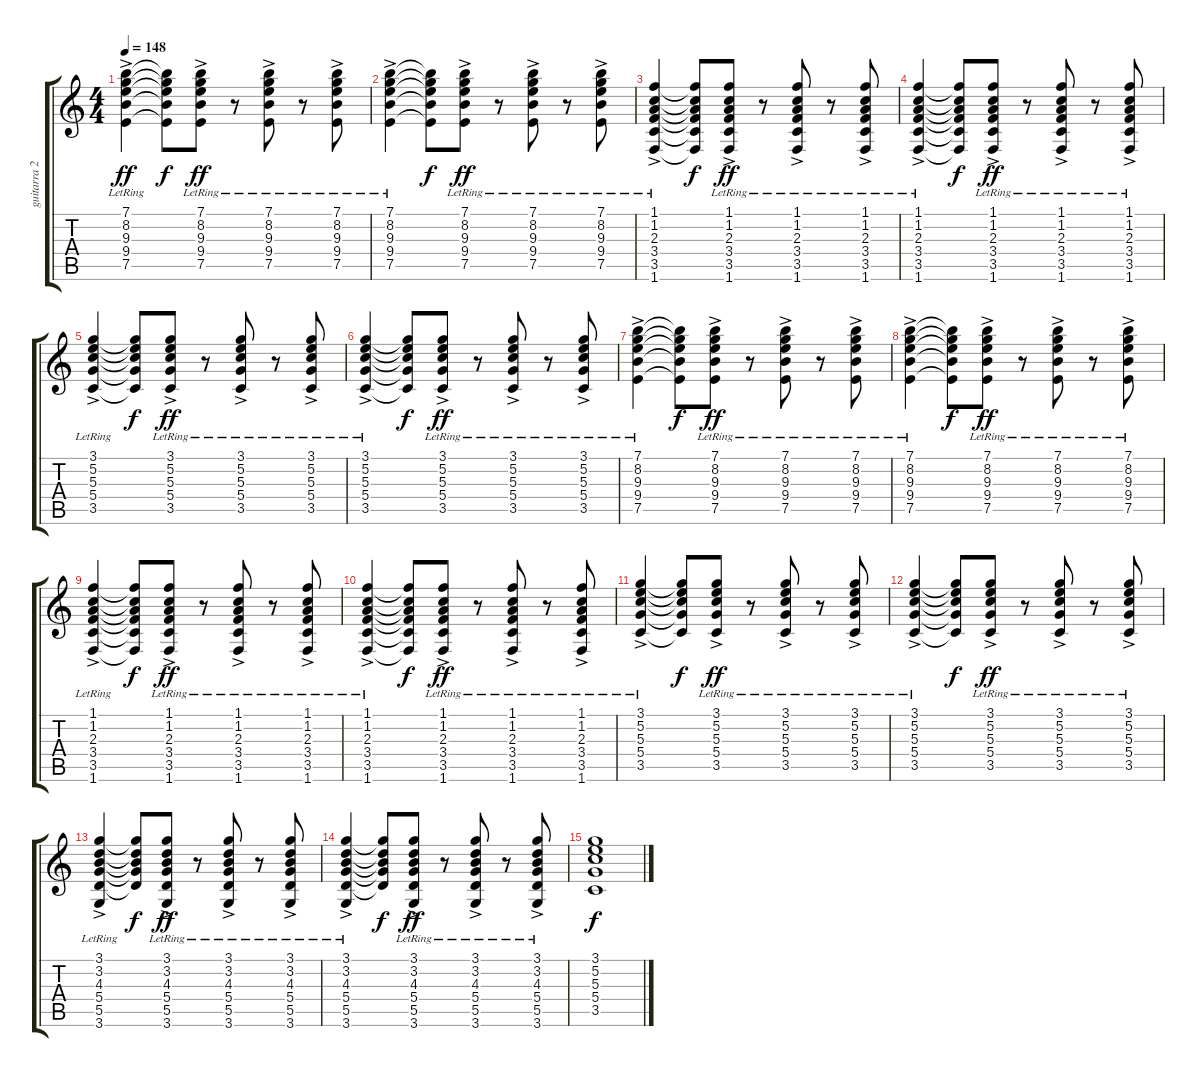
\track ("guitarra 2" "guitarra 2") {instrument acousticguitarsteel}
\staff {score tabs}
\tuning (E4 B3 G3 D3 A2 E2) {hide}
\ts (4 4)
\tempo 148
\clef g2
\ks c
(7.1{ac lr} 8.2{ac lr} 9.3{ac lr} 9.4{ac lr} 7.5{ac lr}).4{dy ff} (7.1{t} 8.2{t} 9.3{t} 9.4{t} 7.5{t}).8{dy f} (7.1{ac lr} 8.2{ac lr} 9.3{ac lr} 9.4{ac lr} 7.5{ac lr}).8{dy ff} r.8 (7.1{ac lr} 8.2{ac lr} 9.3{ac lr} 9.4{ac lr} 7.5{ac lr}).8 r.8 (7.1{ac lr} 8.2{ac lr} 9.3{ac lr} 9.4{ac lr} 7.5{ac lr}).8 |
(7.1{ac lr} 8.2{ac lr} 9.3{ac lr} 9.4{ac lr} 7.5{ac lr}).4 (7.1{t} 8.2{t} 9.3{t} 9.4{t} 7.5{t}).8{dy f} (7.1{ac lr} 8.2{ac lr} 9.3{ac lr} 9.4{ac lr} 7.5{ac lr}).8{dy ff} r.8 (7.1{ac lr} 8.2{ac lr} 9.3{ac lr} 9.4{ac lr} 7.5{ac lr}).8 r.8 (7.1{ac lr} 8.2{ac lr} 9.3{ac lr} 9.4{ac lr} 7.5{ac lr}).8 |
(1.1{ac lr} 1.2{ac lr} 2.3{ac lr} 3.4{ac lr} 3.5{ac lr} 1.6{ac lr}).4 (1.1{t} 1.2{t} 2.3{t} 3.4{t} 3.5{t} 1.6{t}).8{dy f} (1.1{ac lr} 1.2{ac lr} 2.3{ac lr} 3.4{ac lr} 3.5{ac lr} 1.6{ac lr}).8{dy ff} r.8 (1.1{ac lr} 1.2{ac lr} 2.3{ac lr} 3.4{ac lr} 3.5{ac lr} 1.6{ac lr}).8 r.8 (1.1{ac lr} 1.2{ac lr} 2.3{ac lr} 3.4{ac lr} 3.5{ac lr} 1.6{ac lr}).8 |
(1.1{ac lr} 1.2{ac lr} 2.3{ac lr} 3.4{ac lr} 3.5{ac lr} 1.6{ac lr}).4 (1.1{t} 1.2{t} 2.3{t} 3.4{t} 3.5{t} 1.6{t}).8{dy f} (1.1{ac lr} 1.2{ac lr} 2.3{ac lr} 3.4{ac lr} 3.5{ac lr} 1.6{ac lr}).8{dy ff} r.8 (1.1{ac lr} 1.2{ac lr} 2.3{ac lr} 3.4{ac lr} 3.5{ac lr} 1.6{ac lr}).8 r.8 (1.1{ac lr} 1.2{ac lr} 2.3{ac lr} 3.4{ac lr} 3.5{ac lr} 1.6{ac lr}).8 |
(3.1{ac lr} 5.2{ac lr} 5.3{ac lr} 5.4{ac lr} 3.5{ac lr}).4 (3.1{t} 5.2{t} 5.3{t} 5.4{t} 3.5{t}).8{dy f} (3.1{ac lr} 5.2{ac lr} 5.3{ac lr} 5.4{ac lr} 3.5{ac lr}).8{dy ff} r.8 (3.1{ac lr} 5.2{ac lr} 5.3{ac lr} 5.4{ac lr} 3.5{ac lr}).8 r.8 (3.1{ac lr} 5.2{ac lr} 5.3{ac lr} 5.4{ac lr} 3.5{ac lr}).8 |
(3.1{ac lr} 5.2{ac lr} 5.3{ac lr} 5.4{ac lr} 3.5{ac lr}).4 (3.1{t} 5.2{t} 5.3{t} 5.4{t} 3.5{t}).8{dy f} (3.1{ac lr} 5.2{ac lr} 5.3{ac lr} 5.4{ac lr} 3.5{ac lr}).8{dy ff} r.8 (3.1{ac lr} 5.2{ac lr} 5.3{ac lr} 5.4{ac lr} 3.5{ac lr}).8 r.8 (3.1{ac lr} 5.2{ac lr} 5.3{ac lr} 5.4{ac lr} 3.5{ac lr}).8 |
(7.1{ac lr} 8.2{ac lr} 9.3{ac lr} 9.4{ac lr} 7.5{ac lr}).4 (7.1{t} 8.2{t} 9.3{t} 9.4{t} 7.5{t}).8{dy f} (7.1{ac lr} 8.2{ac lr} 9.3{ac lr} 9.4{ac lr} 7.5{ac lr}).8{dy ff} r.8 (7.1{ac lr} 8.2{ac lr} 9.3{ac lr} 9.4{ac lr} 7.5{ac lr}).8 r.8 (7.1{ac lr} 8.2{ac lr} 9.3{ac lr} 9.4{ac lr} 7.5{ac lr}).8 |
(7.1{ac lr} 8.2{ac lr} 9.3{ac lr} 9.4{ac lr} 7.5{ac lr}).4 (7.1{t} 8.2{t} 9.3{t} 9.4{t} 7.5{t}).8{dy f} (7.1{ac lr} 8.2{ac lr} 9.3{ac lr} 9.4{ac lr} 7.5{ac lr}).8{dy ff} r.8 (7.1{ac lr} 8.2{ac lr} 9.3{ac lr} 9.4{ac lr} 7.5{ac lr}).8 r.8 (7.1{ac lr} 8.2{ac lr} 9.3{ac lr} 9.4{ac lr} 7.5{ac lr}).8 |
(1.1{ac lr} 1.2{ac lr} 2.3{ac lr} 3.4{ac lr} 3.5{ac lr} 1.6{ac lr}).4 (1.1{t} 1.2{t} 2.3{t} 3.4{t} 3.5{t} 1.6{t}).8{dy f} (1.1{ac lr} 1.2{ac lr} 2.3{ac lr} 3.4{ac lr} 3.5{ac lr} 1.6{ac lr}).8{dy ff} r.8 (1.1{ac lr} 1.2{ac lr} 2.3{ac lr} 3.4{ac lr} 3.5{ac lr} 1.6{ac lr}).8 r.8 (1.1{ac lr} 1.2{ac lr} 2.3{ac lr} 3.4{ac lr} 3.5{ac lr} 1.6{ac lr}).8 |
(1.1{ac lr} 1.2{ac lr} 2.3{ac lr} 3.4{ac lr} 3.5{ac lr} 1.6{ac lr}).4 (1.1{t} 1.2{t} 2.3{t} 3.4{t} 3.5{t} 1.6{t}).8{dy f} (1.1{ac lr} 1.2{ac lr} 2.3{ac lr} 3.4{ac lr} 3.5{ac lr} 1.6{ac lr}).8{dy ff} r.8 (1.1{ac lr} 1.2{ac lr} 2.3{ac lr} 3.4{ac lr} 3.5{ac lr} 1.6{ac lr}).8 r.8 (1.1{ac lr} 1.2{ac lr} 2.3{ac lr} 3.4{ac lr} 3.5{ac lr} 1.6{ac lr}).8 |
(3.1{ac lr} 5.2{ac lr} 5.3{ac lr} 5.4{ac lr} 3.5{ac lr}).4 (3.1{t} 5.2{t} 5.3{t} 5.4{t} 3.5{t}).8{dy f} (3.1{ac lr} 5.2{ac lr} 5.3{ac lr} 5.4{ac lr} 3.5{ac lr}).8{dy ff} r.8 (3.1{ac lr} 5.2{ac lr} 5.3{ac lr} 5.4{ac lr} 3.5{ac lr}).8 r.8 (3.1{ac lr} 5.2{ac lr} 5.3{ac lr} 5.4{ac lr} 3.5{ac lr}).8 |
(3.1{ac lr} 5.2{ac lr} 5.3{ac lr} 5.4{ac lr} 3.5{ac lr}).4 (3.1{t} 5.2{t} 5.3{t} 5.4{t} 3.5{t}).8{dy f} (3.1{ac lr} 5.2{ac lr} 5.3{ac lr} 5.4{ac lr} 3.5{ac lr}).8{dy ff} r.8 (3.1{ac lr} 5.2{ac lr} 5.3{ac lr} 5.4{ac lr} 3.5{ac lr}).8 r.8 (3.1{ac lr} 5.2{ac lr} 5.3{ac lr} 5.4{ac lr} 3.5{ac lr}).8 |
(3.1{ac lr} 3.2{ac lr} 4.3{ac lr} 5.4{ac lr} 5.5{ac lr} 3.6).4 (3.1{t} 3.2{t} 4.3{t} 5.4{t} 5.5{t}).8{dy f} (3.1{ac lr} 3.2{ac lr} 4.3{ac lr} 5.4{ac lr} 5.5{ac lr} 3.6).8{dy ff} r.8 (3.1{ac lr} 3.2{ac lr} 4.3{ac lr} 5.4{ac lr} 5.5{ac lr} 3.6).8 r.8 (3.1{ac lr} 3.2{ac lr} 4.3{ac lr} 5.4{ac lr} 5.5{ac lr} 3.6).8 |
(3.1{ac lr} 3.2{ac lr} 4.3{ac lr} 5.4{ac lr} 5.5{ac lr} 3.6).4 (3.1{t} 3.2{t} 4.3{t} 5.4{t} 5.5{t}).8{dy f} (3.1{ac lr} 3.2{ac lr} 4.3{ac lr} 5.4{ac lr} 5.5{ac lr} 3.6).8{dy ff} r.8 (3.1{ac lr} 3.2{ac lr} 4.3{ac lr} 5.4{ac lr} 5.5{ac lr} 3.6).8 r.8 (3.1{ac lr} 3.2{ac lr} 4.3{ac lr} 5.4{ac lr} 5.5{ac lr} 3.6).8 |
(3.1 5.2 5.3 5.4 3.5).1{dy f}
